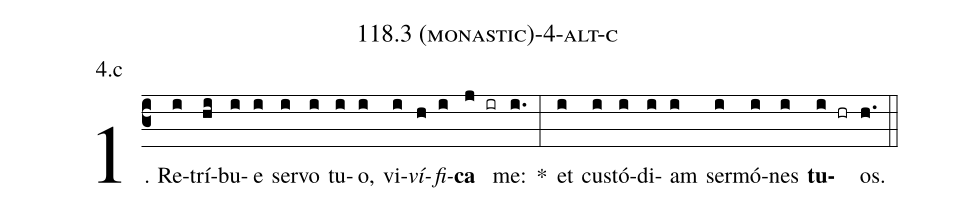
name: 118.3 (monastic)-4-alt-c;
annotation: 4.c;
%%
(c3)1. Re(i)trí(hi)bu(i)e(i) ser(i)vo(i) tu(i)o,(i) vi(i)<i>ví</i>(h)<i>fi</i>(i)<b>ca</b>(j ir) me:(i.) *(:) et(i) cus(i)tó(i)di(i)am(i) ser(i)mó(i)nes(i) <b>tu</b>(i hr)os.(h.) (::)
